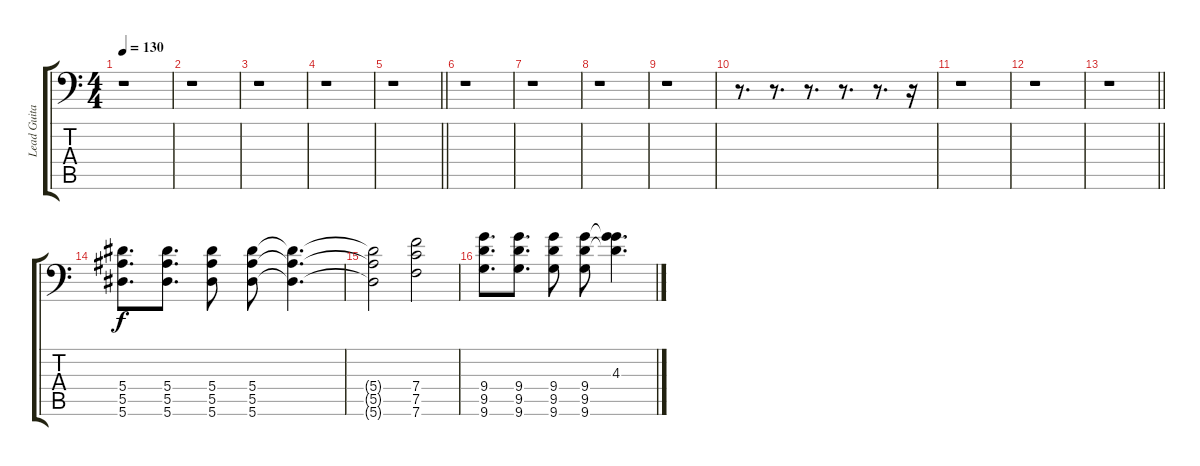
\track ("Lead Guitar" "Lead Guita") {instrument distortionguitar}
\staff {score tabs}
\tuning (C4 G3 Eb3 Bb2 F2 Bb1) {hide}
\ts (4 4)
\tempo 130
\clef f4
\ks c
r.1{dy f} |
r.1 |
r.1 |
r.1 |
\barLineRight lightlight
r.1 |
\section ("" "")
r.1 |
r.1 |
r.1 |
r.1 |
r.8{d} r.8{d} r.8{d} r.8{d} r.8{d} r.16 |
r.1 |
r.1 |
\barLineRight lightlight
r.1 |
\section ("" "")
(5.4 5.5 5.6).8{d} (5.4 5.5 5.6).8{d} (5.4 5.5 5.6).8 (5.4 5.5 5.6).8 (5.4{t} 5.5{t} 5.6{t}).4{d} |
(5.4{t} 5.5{t} 5.6{t}).2 (7.4 7.5 7.6).2 |
(9.4 9.5 9.6).8{d} (9.4 9.5 9.6).8{d} (9.4 9.5 9.6).8 (9.4 9.5 9.6).8 (4.3 9.4{t} 9.5{t}).4{d}
